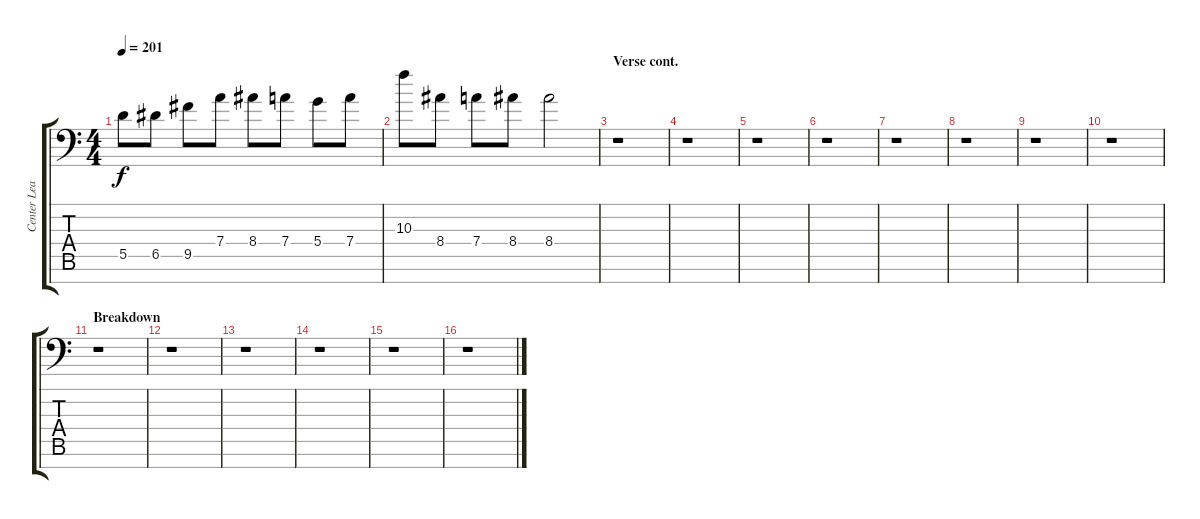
\track ("Center Lead 2" "Center Lea") {instrument overdrivenguitar}
\staff {score tabs}
\tuning (E4 B3 G3 D3 A2 E2 A1) {hide}
\ts (4 4)
\tempo 201
\clef f4
\ks aminor
5.5.8{dy f} 6.5.8 9.5.8 7.4.8 8.4.8 7.4.8 5.4.8 7.4.8 |
10.3.8 8.4.8 7.4.8 8.4.8 8.4.2 |
\section ("" "Verse cont.")
r.1 |
r.1 |
r.1 |
r.1 |
r.1 |
r.1 |
r.1 |
r.1 |
\section ("" "Breakdown")
r.1 |
r.1 |
r.1 |
r.1 |
r.1 |
r.1
